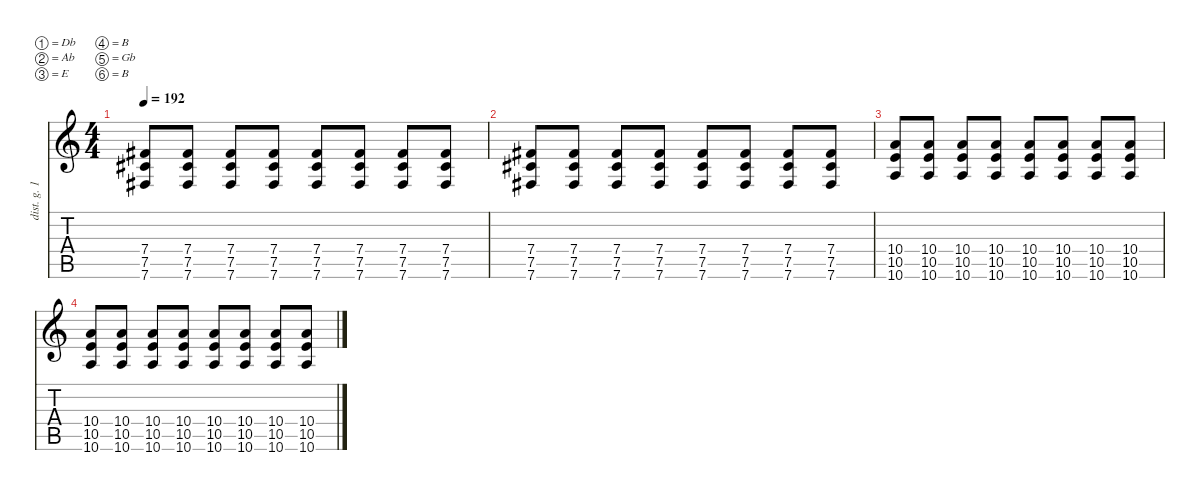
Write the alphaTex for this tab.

\defaultSystemsLayout 4
\hideDynamics
\bracketExtendMode nobrackets
\otherSystemsTrackNameOrientation horizontal
\track ("Distortion Guitar 1" "dist. g. 1") {instrument distortionguitar}
\staff {score tabs}
\tuning (Db4 Ab3 E3 B2 Gb2 B1)
\ts (4 4)
\tempo 192
\clef g2
\ks c
(7.6{acc #} 7.5{acc #} 7.4{acc #}).8{dy ff beam Up} (7.6{acc #} 7.5{acc #} 7.4{acc #}).8{beam Up} (7.6{acc #} 7.5{acc #} 7.4{acc #}).8{beam Up} (7.6{acc #} 7.5{acc #} 7.4{acc #}).8{beam Up} (7.6{acc #} 7.5{acc #} 7.4{acc #}).8{beam Up} (7.6{acc #} 7.5{acc #} 7.4{acc #}).8{beam Up} (7.6{acc #} 7.5{acc #} 7.4{acc #}).8{beam Up} (7.6{acc #} 7.5{acc #} 7.4{acc #}).8{beam Up} |
(7.6{acc #} 7.5{acc #} 7.4{acc #}).8{beam Up} (7.6{acc #} 7.5{acc #} 7.4{acc #}).8{beam Up} (7.6{acc #} 7.5{acc #} 7.4{acc #}).8{beam Up} (7.6{acc #} 7.5{acc #} 7.4{acc #}).8{beam Up} (7.6{acc #} 7.5{acc #} 7.4{acc #}).8{beam Up} (7.6{acc #} 7.5{acc #} 7.4{acc #}).8{beam Up} (7.6{acc #} 7.5{acc #} 7.4{acc #}).8{beam Up} (7.6{acc #} 7.5{acc #} 7.4{acc #}).8{beam Up} |
(10.6 10.5 10.4).8{beam Up} (10.6 10.5 10.4).8{beam Up} (10.6 10.5 10.4).8{beam Up} (10.6 10.5 10.4).8{beam Up} (10.6 10.5 10.4).8{beam Up} (10.6 10.5 10.4).8{beam Up} (10.6 10.5 10.4).8{beam Up} (10.6 10.5 10.4).8{beam Up} |
(10.6 10.5 10.4).8{beam Up} (10.6 10.5 10.4).8{beam Up} (10.6 10.5 10.4).8{beam Up} (10.6 10.5 10.4).8{beam Up} (10.6 10.5 10.4).8{beam Up} (10.6 10.5 10.4).8{beam Up} (10.6 10.5 10.4).8{beam Up} (10.6 10.5 10.4).8{beam Up}
